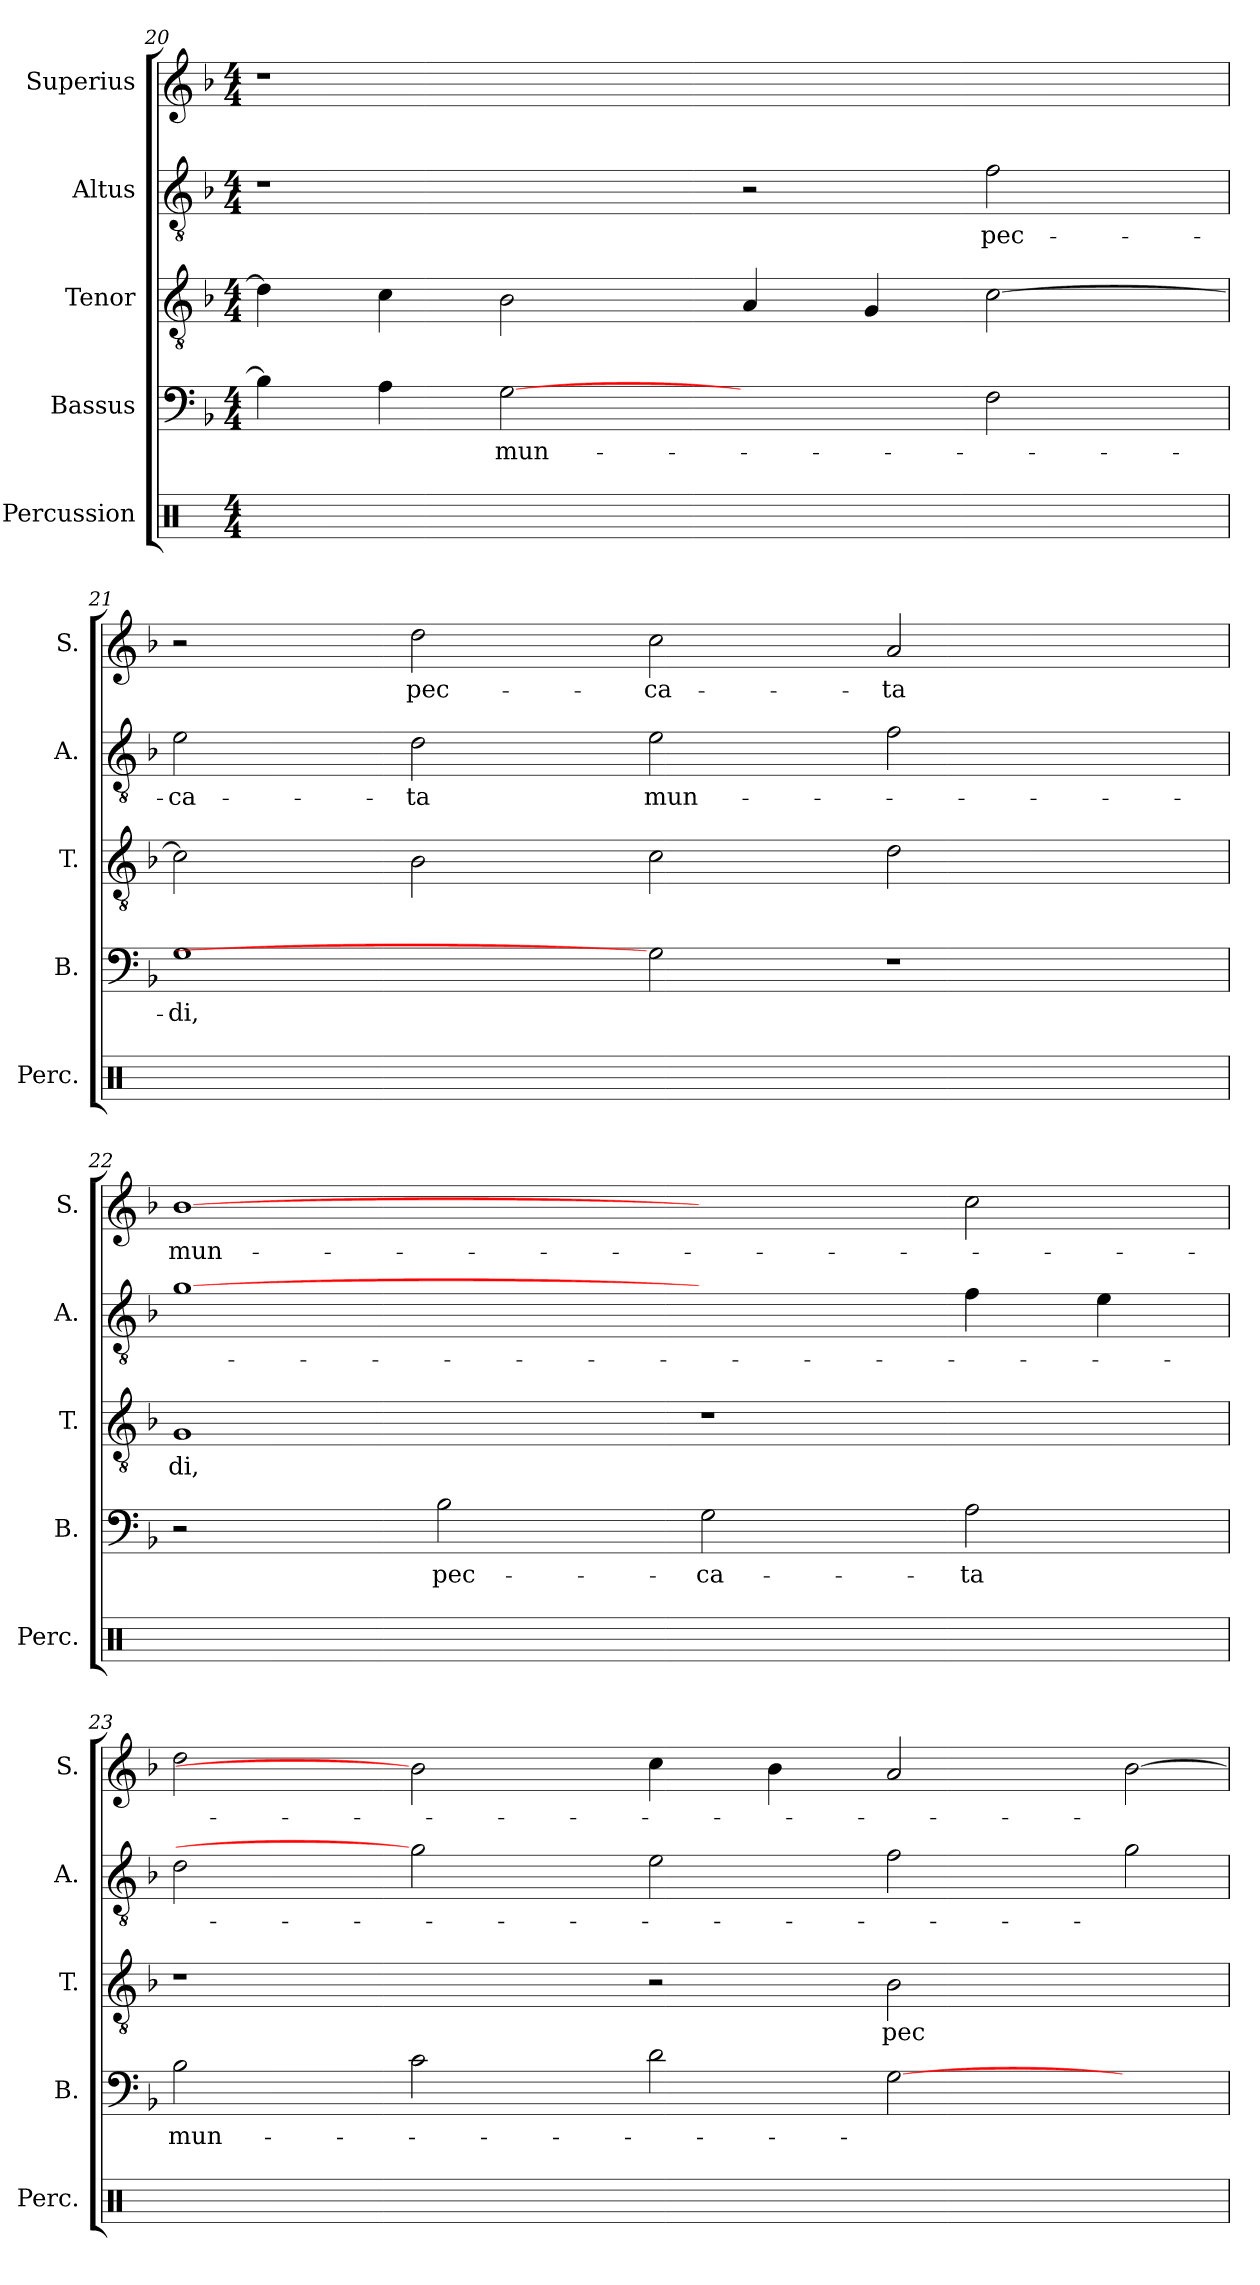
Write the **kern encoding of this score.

**kern	**kern	**text	**kern	**text	**kern	**text	**kern	**text
*part5	*part4	*part4	*part3	*part3	*part2	*part2	*part1	*part1
*staff5	*staff4	*staff4	*staff3	*staff3	*staff2	*staff2	*staff1	*staff1
*I"Percussion	*I"Bassus	*	*I"Tenor	*	*I"Altus	*	*I"Superius	*
*I'Perc.	*I'B.	*	*I'T.	*	*I'A.	*	*I'S.	*
*clefX	*clefF4	*	*clefGv2	*	*clefGv2	*	*clefG2	*
*	*	*	*ITrd7c12	*	*ITrd7c12	*	*	*
*k[]	*k[b-]	*	*k[b-]	*	*k[b-]	*	*k[b-]	*
*C:	*F:	*	*F:	*	*F:	*	*F:	*
*M4/4	*M4/4	*	*M4/4	*	*M4/4	*	*M4/4	*
=20	=20	=20	=20	=20	=20	=20	=20	=20
!	!	!	!	!	!	!	!LO:N:vis=1	!
16Rei/LLyy	4B-i\]	.	4Di\]	.	1r	.	1r	.
16Rei/yy	.	.	.	.	.	.	.	.
16Rei/yy	.	.	.	.	.	.	.	.
16Rei/JJyy	.	.	.	.	.	.	.	.
16Rei/LLyy	4Ai\	.	4Ci\	.	.	.	.	.
16Rei/yy	.	.	.	.	.	.	.	.
16Rei/yy	.	.	.	.	.	.	.	.
16Rei/JJyy	.	.	.	.	.	.	.	.
!	!	!LO:LY:b:color=#000000	!	!	!	!	!	!
16Rei/LLyy	[2Gi	mun-	2BB-i\	.	.	.	.	.
16Rei/yy	.	.	.	.	.	.	.	.
16Rei/yy	.	.	.	.	.	.	.	.
16Rei/JJyy	.	.	.	.	.	.	.	.
16Rei/LLyy	.	.	.	.	.	.	.	.
16Rei/yy	.	.	.	.	.	.	.	.
16Rei/yy	.	.	.	.	.	.	.	.
16Rei/JJyy	.	.	.	.	.	.	.	.
16Rei/LLyy	2ryy	.	4AAi/	.	2r	.	1ryy	.
16Rei/yy	.	.	.	.	.	.	.	.
16Rei/yy	.	.	.	.	.	.	.	.
16Rei/JJyy	.	.	.	.	.	.	.	.
16Rei/LLyy	.	.	4GGi/	.	.	.	.	.
16Rei/yy	.	.	.	.	.	.	.	.
16Rei/yy	.	.	.	.	.	.	.	.
16Rei/JJyy	.	.	.	.	.	.	.	.
!	!	!	!	!	!	!LO:LY:b:color=#000000	!	!
16Rei/LLyy	2Fi\	.	[>2Ci\	.	2Fi\	pec-	.	.
16Rei/yy	.	.	.	.	.	.	.	.
16Rei/yy	.	.	.	.	.	.	.	.
16Rei/JJyy	.	.	.	.	.	.	.	.
16Rei/LLyy	.	.	.	.	.	.	.	.
16Rei/yy	.	.	.	.	.	.	.	.
16Rei/yy	.	.	.	.	.	.	.	.
16Rei/JJyy	.	.	.	.	.	.	.	.
!!LO:LB:g=z
=21	=21	=21	=21	=21	=21	=21	=21	=21
!	!	!LO:LY:b:color=#000000	!	!	!	!	!	!
!	!	!	!	!	!	!LO:LY:b:color=#000000	!	!
16Rei/LLyy	1Gi	-di,	2Ci\]	.	2Ei\	-ca-	2r	.
16Rei/yy	.	.	.	.	.	.	.	.
16Rei/yy	.	.	.	.	.	.	.	.
16Rei/JJyy	.	.	.	.	.	.	.	.
16Rei/LLyy	.	.	.	.	.	.	.	.
16Rei/yy	.	.	.	.	.	.	.	.
16Rei/yy	.	.	.	.	.	.	.	.
16Rei/JJyy	.	.	.	.	.	.	.	.
!	!	!	!	!	!	!LO:LY:b:color=#000000	!	!
!	!	!	!	!	!	!	!	!LO:LY:b:color=#000000
16Rei/LLyy	.	.	2BB-i\	.	2Di\	-ta	2ddi\	pec-
16Rei/yy	.	.	.	.	.	.	.	.
16Rei/yy	.	.	.	.	.	.	.	.
16Rei/JJyy	.	.	.	.	.	.	.	.
16Rei/LLyy	.	.	.	.	.	.	.	.
16Rei/yy	.	.	.	.	.	.	.	.
16Rei/yy	.	.	.	.	.	.	.	.
16Rei/JJyy	.	.	.	.	.	.	.	.
!	!	!	!	!	!	!LO:LY:b:color=#000000	!	!
!	!	!	!	!	!	!	!	!LO:LY:b:color=#000000
16Rei/LLyy	2Gi]	.	2Ci\	.	2Ei\	mun-	2cci\	-ca-
16Rei/yy	.	.	.	.	.	.	.	.
16Rei/yy	.	.	.	.	.	.	.	.
16Rei/JJyy	.	.	.	.	.	.	.	.
16Rei/LLyy	.	.	.	.	.	.	.	.
16Rei/yy	.	.	.	.	.	.	.	.
16Rei/yy	.	.	.	.	.	.	.	.
16Rei/JJyy	.	.	.	.	.	.	.	.
!	!	!	!	!	!	!	!	!LO:LY:b:color=#000000
16Rei/LLyy	1r	.	2Di\	.	2Fi\	.	2ai/	-ta
16Rei/yy	.	.	.	.	.	.	.	.
16Rei/yy	.	.	.	.	.	.	.	.
16Rei/JJyy	.	.	.	.	.	.	.	.
16Rei/LLyy	.	.	.	.	.	.	.	.
16Rei/yy	.	.	.	.	.	.	.	.
16Rei/yy	.	.	.	.	.	.	.	.
16Rei/JJyy	.	.	.	.	.	.	.	.
2ryy	.	.	2ryy	.	2ryy	.	2ryy	.
=22	=22	=22	=22	=22	=22	=22	=22	=22
!	!	!	!	!LO:LY:b:color=#000000	!	!	!	!
!	!	!	!	!	!	!	!	!LO:LY:b:color=#000000
16Rei/LLyy	2r	.	1GGi	-di,	[1Gi	.	[1b-i	mun-
16Rei/yy	.	.	.	.	.	.	.	.
16Rei/yy	.	.	.	.	.	.	.	.
16Rei/JJyy	.	.	.	.	.	.	.	.
16Rei/LLyy	.	.	.	.	.	.	.	.
16Rei/yy	.	.	.	.	.	.	.	.
16Rei/yy	.	.	.	.	.	.	.	.
16Rei/JJyy	.	.	.	.	.	.	.	.
!	!	!LO:LY:b:color=#000000	!	!	!	!	!	!
16Rei/LLyy	2B-i\	pec-	.	.	.	.	.	.
16Rei/yy	.	.	.	.	.	.	.	.
16Rei/yy	.	.	.	.	.	.	.	.
16Rei/JJyy	.	.	.	.	.	.	.	.
16Rei/LLyy	.	.	.	.	.	.	.	.
16Rei/yy	.	.	.	.	.	.	.	.
16Rei/yy	.	.	.	.	.	.	.	.
16Rei/JJyy	.	.	.	.	.	.	.	.
!	!	!LO:LY:b:color=#000000	!	!	!	!	!	!
16Rei/LLyy	2Gi\	-ca-	1r	.	2ryy	.	2ryy	.
16Rei/yy	.	.	.	.	.	.	.	.
16Rei/yy	.	.	.	.	.	.	.	.
16Rei/JJyy	.	.	.	.	.	.	.	.
16Rei/LLyy	.	.	.	.	.	.	.	.
16Rei/yy	.	.	.	.	.	.	.	.
16Rei/yy	.	.	.	.	.	.	.	.
16Rei/JJyy	.	.	.	.	.	.	.	.
!	!	!LO:LY:b:color=#000000	!	!	!	!	!	!
16Rei/LLyy	2Ai\	-ta	.	.	4Fi\	.	2cci\	.
16Rei/yy	.	.	.	.	.	.	.	.
16Rei/yy	.	.	.	.	.	.	.	.
16Rei/JJyy	.	.	.	.	.	.	.	.
16Rei/LLyy	.	.	.	.	4Ei\	.	.	.
16Rei/yy	.	.	.	.	.	.	.	.
16Rei/yy	.	.	.	.	.	.	.	.
16Rei/JJyy	.	.	.	.	.	.	.	.
=23	=23	=23	=23	=23	=23	=23	=23	=23
!	!	!LO:LY:b:color=#000000	!	!	!	!	!	!
16Rei/LLyy	2B-i\	mun-	1r	.	2Di\	.	2ddi\	.
16Rei/yy	.	.	.	.	.	.	.	.
16Rei/yy	.	.	.	.	.	.	.	.
16Rei/JJyy	.	.	.	.	.	.	.	.
16Rei/LLyy	.	.	.	.	.	.	.	.
16Rei/yy	.	.	.	.	.	.	.	.
16Rei/yy	.	.	.	.	.	.	.	.
16Rei/JJyy	.	.	.	.	.	.	.	.
16Rei/LLyy	2ci\	.	.	.	2Gi]	.	2b-i]	.
16Rei/yy	.	.	.	.	.	.	.	.
16Rei/yy	.	.	.	.	.	.	.	.
16Rei/JJyy	.	.	.	.	.	.	.	.
16Rei/LLyy	.	.	.	.	.	.	.	.
16Rei/yy	.	.	.	.	.	.	.	.
16Rei/yy	.	.	.	.	.	.	.	.
16Rei/JJyy	.	.	.	.	.	.	.	.
16Rei/LLyy	2di\	.	2r	.	2Ei\	.	4cci\	.
16Rei/yy	.	.	.	.	.	.	.	.
16Rei/yy	.	.	.	.	.	.	.	.
16Rei/JJyy	.	.	.	.	.	.	.	.
16Rei/LLyy	.	.	.	.	.	.	4b-i\	.
16Rei/yy	.	.	.	.	.	.	.	.
16Rei/yy	.	.	.	.	.	.	.	.
16Rei/JJyy	.	.	.	.	.	.	.	.
!	!	!	!	!LO:LY:b:color=#000000	!	!	!	!
16Rei/LLyy	[>2Gi\	.	2BB-i\	pec-	2Fi\	.	2ai/	.
16Rei/yy	.	.	.	.	.	.	.	.
16Rei/yy	.	.	.	.	.	.	.	.
16Rei/JJyy	.	.	.	.	.	.	.	.
16Rei/LLyy	.	.	.	.	.	.	.	.
16Rei/yy	.	.	.	.	.	.	.	.
16Rei/yy	.	.	.	.	.	.	.	.
16Rei/JJyy	.	.	.	.	.	.	.	.
2ryy	2ryy	.	2ryy	.	2Gi\	.	[>2b-i\	.
=	=	=	=	=	=	=	=	=
*-	*-	*-	*-	*-	*-	*-	*-	*-
